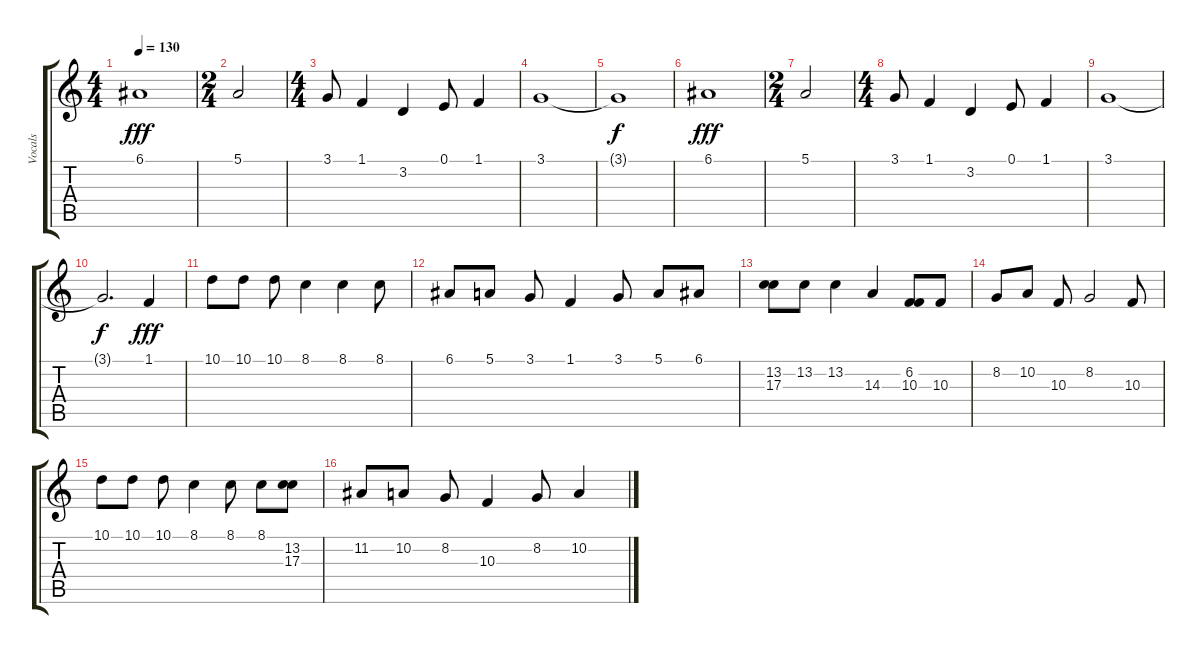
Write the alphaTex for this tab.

\track ("Vocals" "Vocals") {instrument harmonica}
\staff {score tabs}
\tuning (E4 B3 G3 D3 A2 E2) {hide}
\ts (4 4)
\tempo 130
\clef g2
\ks c
6.1.1{dy fff} |
\ts (2 4)
5.1.2 |
\ts (4 4)
3.1.8 1.1.4 3.2.4 0.1.8 1.1.4 |
3.1.1 |
3.1{t}.1{dy f} |
6.1.1{dy fff} |
\ts (2 4)
5.1.2 |
\ts (4 4)
3.1.8 1.1.4 3.2.4 0.1.8 1.1.4 |
3.1.1 |
3.1{t}.2{d dy f} 1.1.4{dy fff} |
10.1.8{instrument synthvoice} 10.1.8 10.1.8 8.1.4 8.1.4 8.1.8 |
6.1.8 5.1.8 3.1.8 1.1.4 3.1.8 5.1.8 6.1.8 |
(13.2 17.3).8 13.2.8 13.2.4 14.3.4 (6.2 10.3).8 10.3.8 |
8.2.8 10.2.8 10.3.8 8.2.2 10.3.8 |
10.1.8 10.1.8 10.1.8 8.1.4 8.1.8 8.1.8 (13.2 17.3).8 |
11.2.8 10.2.8 8.2.8 10.3.4 8.2.8 10.2.4
